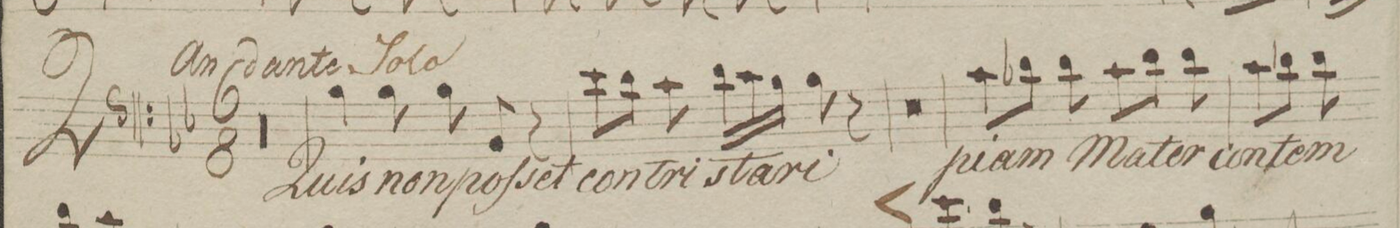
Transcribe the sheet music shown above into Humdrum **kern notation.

**kern	**text	**dynam
*I"Bas.	*	*
*clefF4	*	*
*k[b-e-]	*	*
*M6/8	*	*
0.r	.	.
=2	=2	=2
=3	=3	=3
=4	=4	=4
=5	=5	=5
2.ryy	.	.
=6	=6	=6
*4\right	*	*
4B-\	Quis	.
*8\right	*	*
8B-\	non	.
8B-\	poſ-	.
8BB-/	-set	.
8r	.	.
=7	=7	=7
8e-\L	con-	.
8d\J	.	.
8c\	-tri-	.
*Xtuplet	*	*
*24\right	*	*
24d\LL	-sta-	.
24c\	.	.
24B-\JJ	.	.
8B-\	-ri	.
8r	.	.
=8	=8	=8
1.r	.	.
=9	=9	=9
=10	=10	=10
8c\L	-pi-	.
8d-X\J	.	.
8d-\	-am	.
8c\L	Ma-	.
8d-\J	.	.
8d-\	-ter	.
=11	=11	=11
8c\L	con-	.
8d-X\J	.	.
8d-\	-tem-	.
*-	*-	*-
